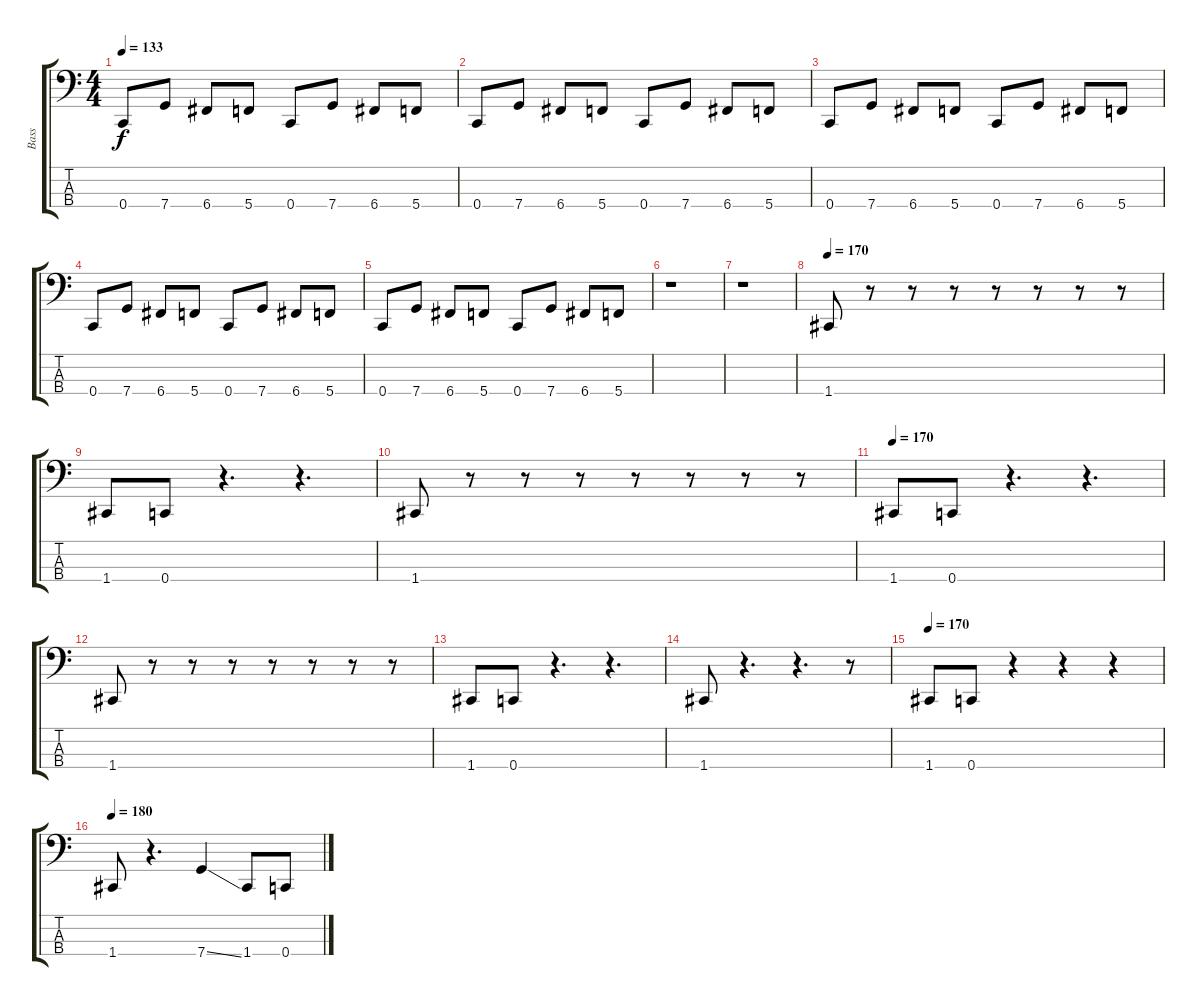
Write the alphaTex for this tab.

\track ("Bass" "Bass") {instrument electricbasspick}
\staff {score tabs}
\tuning (F2 C2 G1 C1) {hide}
\ts (4 4)
\tempo 133
\clef f4
\ks c
0.4.8{dy f} 7.4.8 6.4.8 5.4.8 0.4.8 7.4.8 6.4.8 5.4.8 |
0.4.8 7.4.8 6.4.8 5.4.8 0.4.8 7.4.8 6.4.8 5.4.8 |
0.4.8 7.4.8 6.4.8 5.4.8 0.4.8 7.4.8 6.4.8 5.4.8 |
0.4.8 7.4.8 6.4.8 5.4.8 0.4.8 7.4.8 6.4.8 5.4.8 |
0.4.8 7.4.8 6.4.8 5.4.8 0.4.8 7.4.8 6.4.8 5.4.8 |
r.1 |
r.1 |
\tempo 170
1.4.8 r.8 r.8 r.8 r.8 r.8 r.8 r.8 |
1.4.8 0.4.8 r.4{d} r.4{d} |
1.4.8 r.8 r.8 r.8 r.8 r.8 r.8 r.8 |
\tempo 170
1.4.8 0.4.8 r.4{d} r.4{d} |
1.4.8 r.8 r.8 r.8 r.8 r.8 r.8 r.8 |
1.4.8 0.4.8 r.4{d} r.4{d} |
1.4.8 r.4{d} r.4{d} r.8 |
\tempo 170
1.4.8 0.4.8 r.4 r.4 r.4 |
\tempo 180
1.4.8 r.4{d} 7.4{ss}.4 1.4.8 0.4.8
